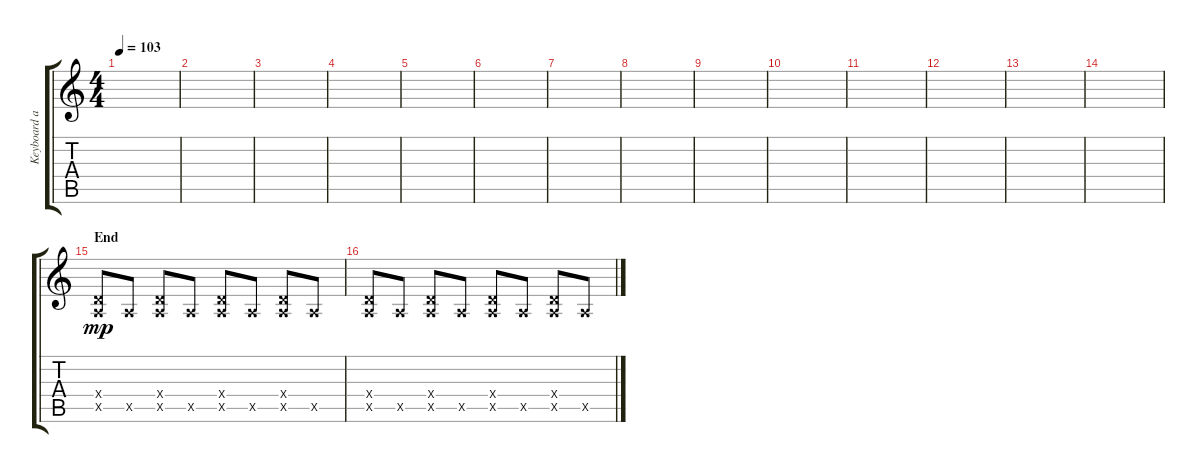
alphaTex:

\track ("Keyboard and Fills" "Keyboard a") {instrument electricguitarclean}
\staff {score tabs}
\tuning (E4 B3 G3 D3 A2 E2) {hide}
\ts (4 4)
\tempo 103
\clef g2
\ks c
|
|
|
|
|
|
|
|
|
|
|
|
|
|
\section ("" "End")
(0.4{x} 0.5{x}).8{dy mp} 0.5{x}.8 (0.4{x} 0.5{x}).8 0.5{x}.8 (0.4{x} 0.5{x}).8 0.5{x}.8 (0.4{x} 0.5{x}).8 0.5{x}.8 |
(0.4{x} 0.5{x}).8 0.5{x}.8 (0.4{x} 0.5{x}).8 0.5{x}.8 (0.4{x} 0.5{x}).8 0.5{x}.8 (0.4{x} 0.5{x}).8 0.5{x}.8
